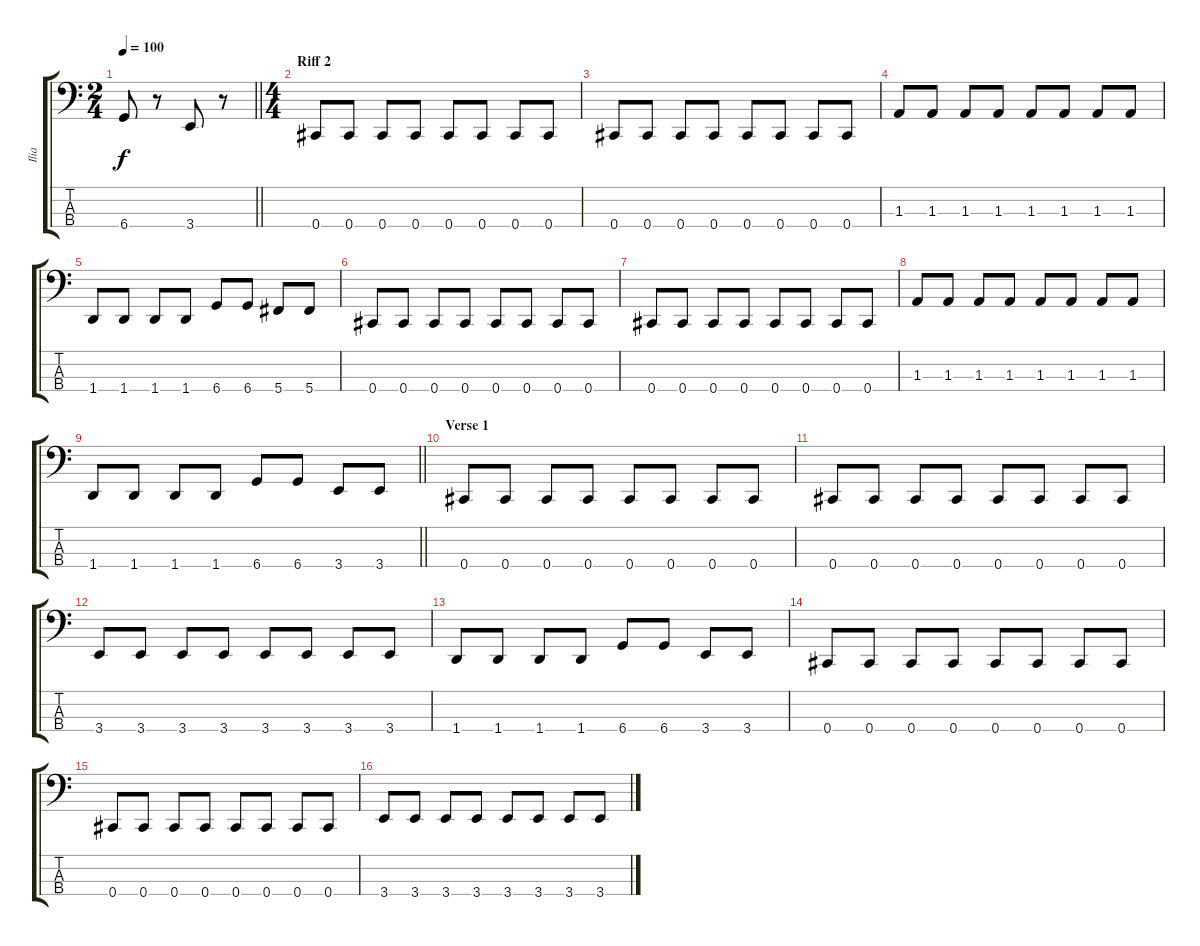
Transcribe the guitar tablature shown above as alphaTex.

\track ("Ilia" "Ilia") {instrument electricbassfinger}
\staff {score tabs}
\tuning (Gb2 Db2 Ab1 Db1) {hide}
\ts (2 4)
\tempo 100
\clef f4
\barLineRight lightlight
\ks c
6.4.8{dy f} r.8 3.4.8 r.8 |
\ts (4 4)
\section ("" "Riff 2")
0.4.8 0.4.8 0.4.8 0.4.8 0.4.8 0.4.8 0.4.8 0.4.8 |
0.4.8 0.4.8 0.4.8 0.4.8 0.4.8 0.4.8 0.4.8 0.4.8 |
1.3.8 1.3.8 1.3.8 1.3.8 1.3.8 1.3.8 1.3.8 1.3.8 |
1.4.8 1.4.8 1.4.8 1.4.8 6.4.8 6.4.8 5.4.8 5.4.8 |
0.4.8 0.4.8 0.4.8 0.4.8 0.4.8 0.4.8 0.4.8 0.4.8 |
0.4.8 0.4.8 0.4.8 0.4.8 0.4.8 0.4.8 0.4.8 0.4.8 |
1.3.8 1.3.8 1.3.8 1.3.8 1.3.8 1.3.8 1.3.8 1.3.8 |
\barLineRight lightlight
1.4.8 1.4.8 1.4.8 1.4.8 6.4.8 6.4.8 3.4.8 3.4.8 |
\section ("" "Verse 1")
0.4.8 0.4.8 0.4.8 0.4.8 0.4.8 0.4.8 0.4.8 0.4.8 |
0.4.8 0.4.8 0.4.8 0.4.8 0.4.8 0.4.8 0.4.8 0.4.8 |
3.4.8 3.4.8 3.4.8 3.4.8 3.4.8 3.4.8 3.4.8 3.4.8 |
1.4.8 1.4.8 1.4.8 1.4.8 6.4.8 6.4.8 3.4.8 3.4.8 |
0.4.8 0.4.8 0.4.8 0.4.8 0.4.8 0.4.8 0.4.8 0.4.8 |
0.4.8 0.4.8 0.4.8 0.4.8 0.4.8 0.4.8 0.4.8 0.4.8 |
3.4.8 3.4.8 3.4.8 3.4.8 3.4.8 3.4.8 3.4.8 3.4.8
